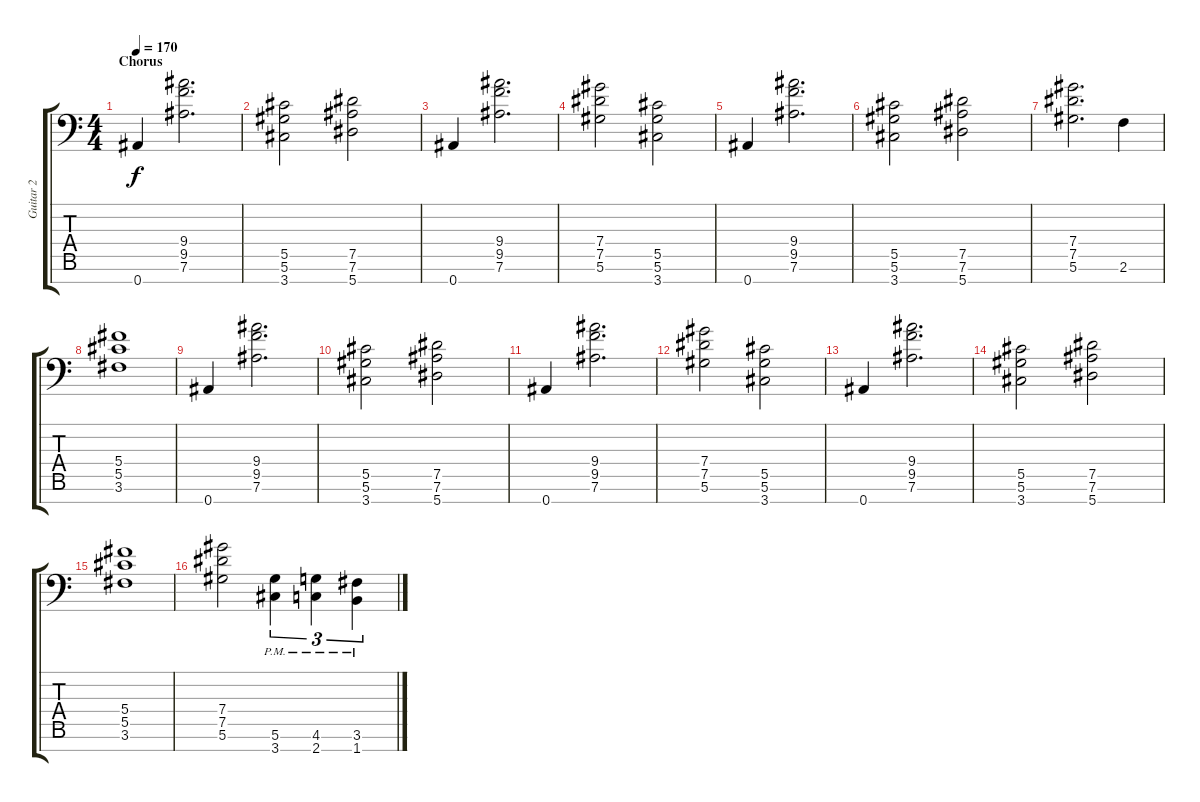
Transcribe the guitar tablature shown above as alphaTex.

\track ("Guitar 2" "Guitar 2") {instrument overdrivenguitar}
\staff {score tabs}
\tuning (Eb4 Bb3 Gb3 Db3 Ab2 Eb2 Bb1) {hide}
\ts (4 4)
\section ("" "Chorus")
\tempo 170
\clef f4
\ks c
0.7.4{dy f} (9.4 9.5 7.6).2{d} |
(5.5 5.6 3.7).2 (7.5 7.6 5.7).2 |
0.7.4 (9.4 9.5 7.6).2{d} |
(7.4 7.5 5.6).2 (5.5 5.6 3.7).2 |
0.7.4 (9.4 9.5 7.6).2{d} |
(5.5 5.6 3.7).2 (7.5 7.6 5.7).2 |
(7.4 7.5 5.6).2{d} 2.6.4 |
(5.4 5.5 3.6).1 |
0.7.4 (9.4 9.5 7.6).2{d} |
(5.5 5.6 3.7).2 (7.5 7.6 5.7).2 |
0.7.4 (9.4 9.5 7.6).2{d} |
(7.4 7.5 5.6).2 (5.5 5.6 3.7).2 |
0.7.4 (9.4 9.5 7.6).2{d} |
(5.5 5.6 3.7).2 (7.5 7.6 5.7).2 |
(5.4 5.5 3.6).1 |
(7.4 7.5 5.6).2 (5.6{pm} 3.7{pm}).4{tu (3 2)} (4.6{pm} 2.7{pm}).4{tu (3 2)} (3.6{pm} 1.7{pm}).4{tu (3 2)}
